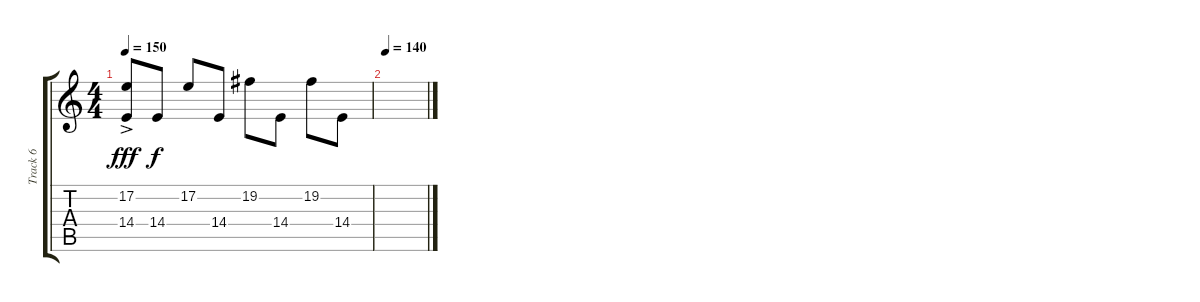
\track ("Track 6" "Track 6") {instrument electricpiano1}
\staff {score tabs}
\tuning (E4 B3 G3 D3 A2 E2) {hide}
\ts (4 4)
\tempo 150
\clef g2
\ks c
(17.2{ac} 14.4{ac}).8{dy fff} 14.4.8{dy f} 17.2.8 14.4.8 19.2.8 14.4.8 19.2.8 14.4.8 |
\tempo 140
